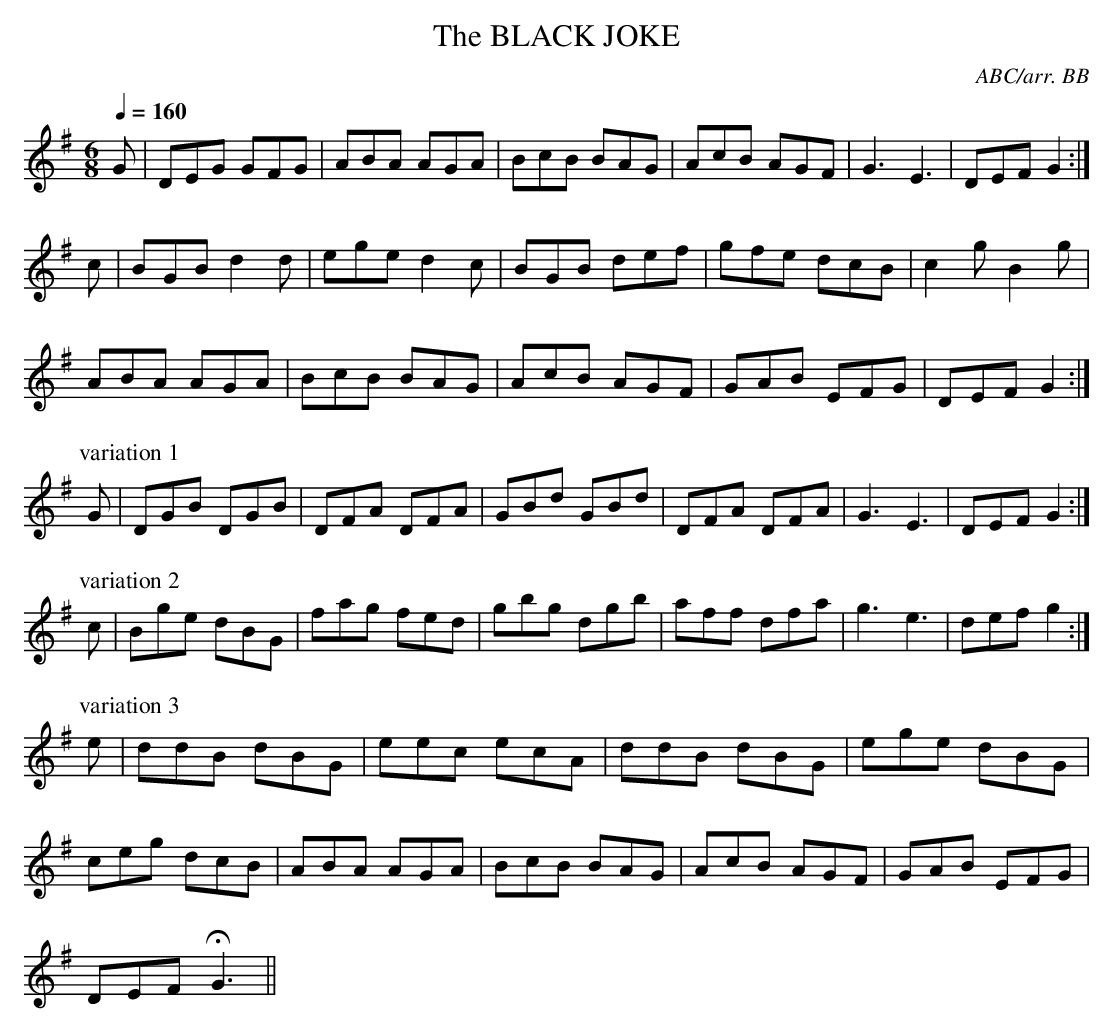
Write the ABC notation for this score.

X:1
T:BLACK JOKE, The
C:ABC/arr. BB
Y:"Irish"
nice little jig!
Q:1/4=160
M:6/8
L:1/8
K:G
G|DEG GFG|ABA AGA|BcB BAG|AcB AGF|G3 E3|DEF G2 :|
c|BGB d2d|ege d2c|BGB def|gfe dcB|c2g B2g|
ABA AGA|BcB BAG|AcB AGF|GAB EFG|DEF G2 :|
P:variation 1
G|DGB DGB|DFA DFA|GBd GBd|DFA DFA|G3 E3|\
DEF G2 :|
P:variation 2
c|Bge dBG|fag fed|gbg dgb|aff dfa|g3 e3|def g2 :|
P:variation 3
e|ddB dBG|eec ecA|ddB dBG|ege dBG|
ceg dcB|ABA AGA|BcB BAG|AcB AGF|GAB EFG|
DEF HG3 ||
